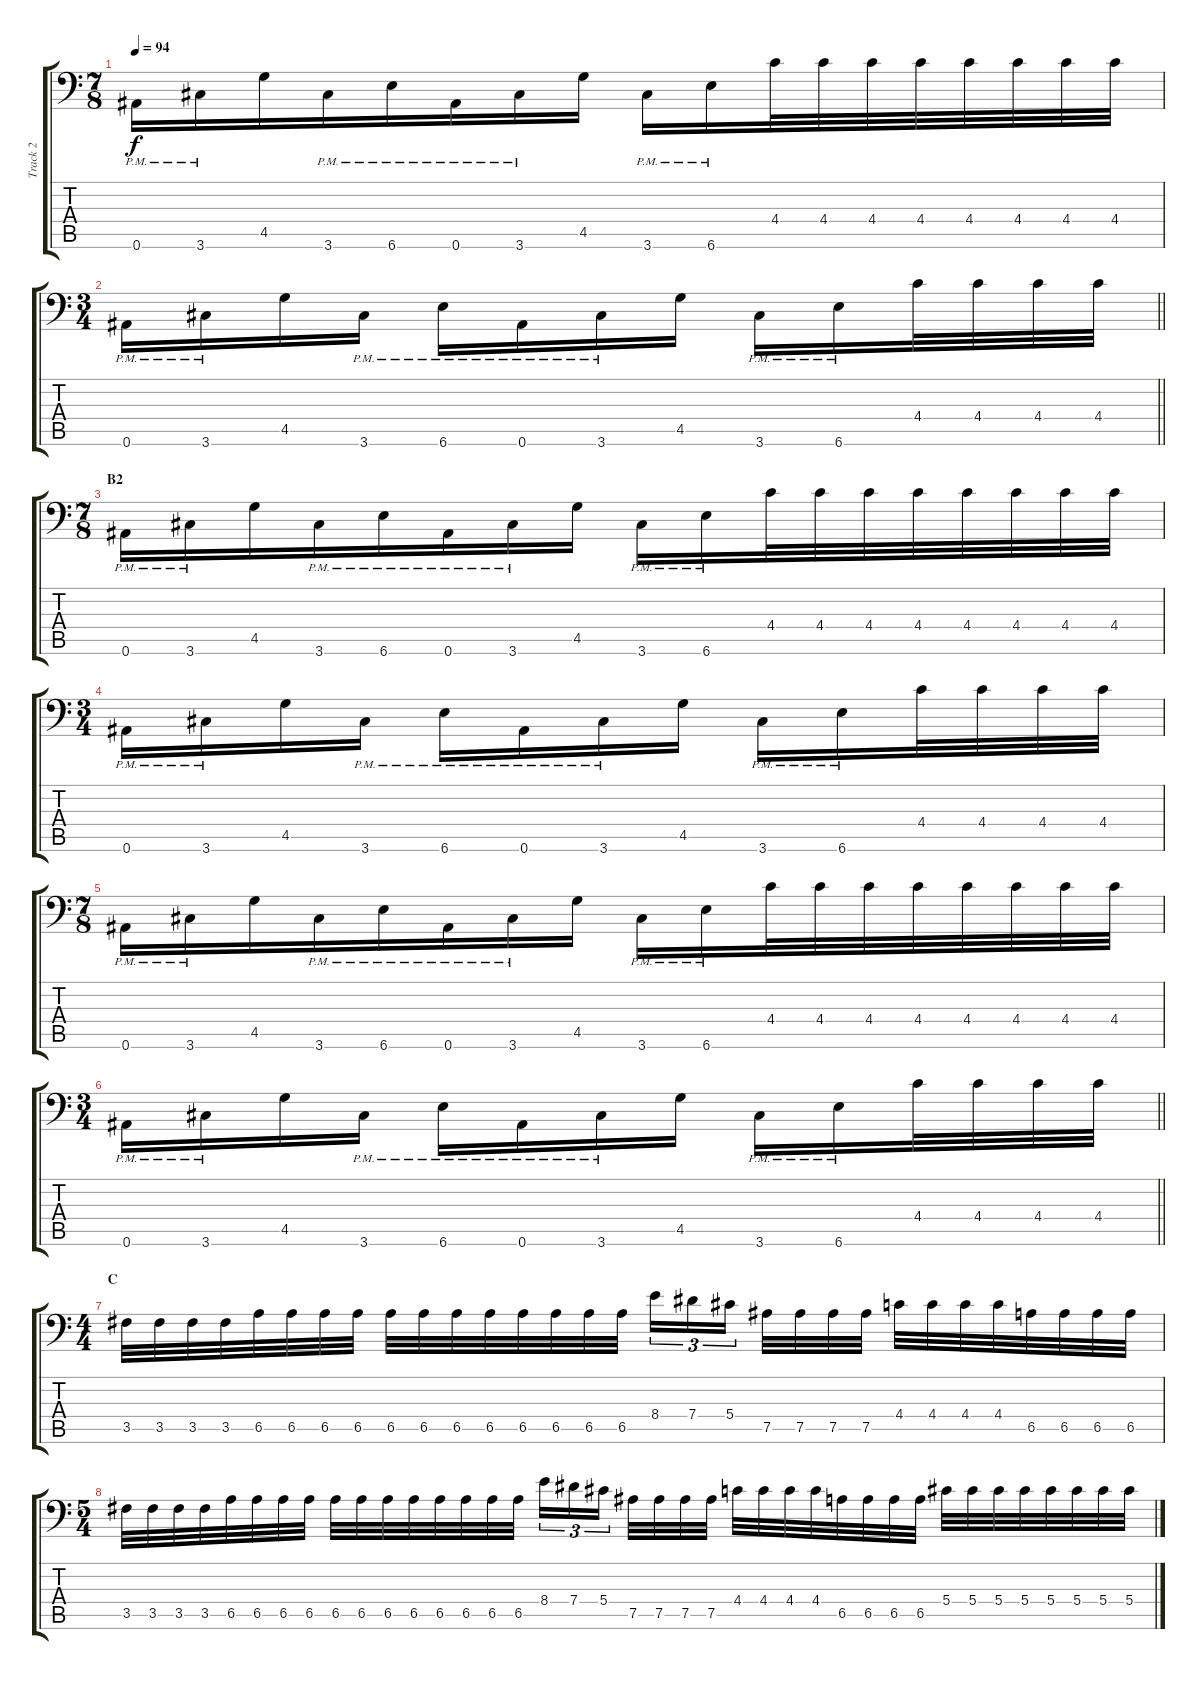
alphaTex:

\track ("Track 2" "Track 2") {instrument distortionguitar}
\staff {score tabs}
\tuning (Bb3 F3 Db3 Ab2 Eb2 Bb1) {hide}
\ts (7 8)
\tempo 94
\clef f4
\ks c
0.6{pm}.16{dy f} 3.6{pm}.16 4.5.16 3.6{pm}.16 6.6{pm}.16 0.6{pm}.16 3.6{pm}.16 4.5.16 3.6{pm}.16 6.6{pm}.16 4.4.32 4.4.32 4.4.32 4.4.32 4.4.32 4.4.32 4.4.32 4.4.32 |
\ts (3 4)
\barLineRight lightlight
0.6{pm}.16 3.6{pm}.16 4.5.16 3.6{pm}.16 6.6{pm}.16 0.6{pm}.16 3.6{pm}.16 4.5.16 3.6{pm}.16 6.6{pm}.16 4.4.32 4.4.32 4.4.32 4.4.32 |
\ts (7 8)
\section ("" "B2")
0.6{pm}.16 3.6{pm}.16 4.5.16 3.6{pm}.16 6.6{pm}.16 0.6{pm}.16 3.6{pm}.16 4.5.16 3.6{pm}.16 6.6{pm}.16 4.4.32 4.4.32 4.4.32 4.4.32 4.4.32 4.4.32 4.4.32 4.4.32 |
\ts (3 4)
0.6{pm}.16 3.6{pm}.16 4.5.16 3.6{pm}.16 6.6{pm}.16 0.6{pm}.16 3.6{pm}.16 4.5.16 3.6{pm}.16 6.6{pm}.16 4.4.32 4.4.32 4.4.32 4.4.32 |
\ts (7 8)
0.6{pm}.16 3.6{pm}.16 4.5.16 3.6{pm}.16 6.6{pm}.16 0.6{pm}.16 3.6{pm}.16 4.5.16 3.6{pm}.16 6.6{pm}.16 4.4.32 4.4.32 4.4.32 4.4.32 4.4.32 4.4.32 4.4.32 4.4.32 |
\ts (3 4)
\barLineRight lightlight
0.6{pm}.16 3.6{pm}.16 4.5.16 3.6{pm}.16 6.6{pm}.16 0.6{pm}.16 3.6{pm}.16 4.5.16 3.6{pm}.16 6.6{pm}.16 4.4.32 4.4.32 4.4.32 4.4.32 |
\ts (4 4)
\section ("" "C")
3.5.32 3.5.32 3.5.32 3.5.32 6.5.32 6.5.32 6.5.32 6.5.32 6.5.32 6.5.32 6.5.32 6.5.32 6.5.32 6.5.32 6.5.32 6.5.32 8.4.16{tu (3 2)} 7.4.16{tu (3 2)} 5.4.16{tu (3 2)} 7.5.32 7.5.32 7.5.32 7.5.32 4.4.32 4.4.32 4.4.32 4.4.32 6.5.32 6.5.32 6.5.32 6.5.32 |
\ts (5 4)
3.5.32 3.5.32 3.5.32 3.5.32 6.5.32 6.5.32 6.5.32 6.5.32 6.5.32 6.5.32 6.5.32 6.5.32 6.5.32 6.5.32 6.5.32 6.5.32 8.4.16{tu (3 2)} 7.4.16{tu (3 2)} 5.4.16{tu (3 2)} 7.5.32 7.5.32 7.5.32 7.5.32 4.4.32 4.4.32 4.4.32 4.4.32 6.5.32 6.5.32 6.5.32 6.5.32 5.4.32 5.4.32 5.4.32 5.4.32 5.4.32 5.4.32 5.4.32 5.4.32
